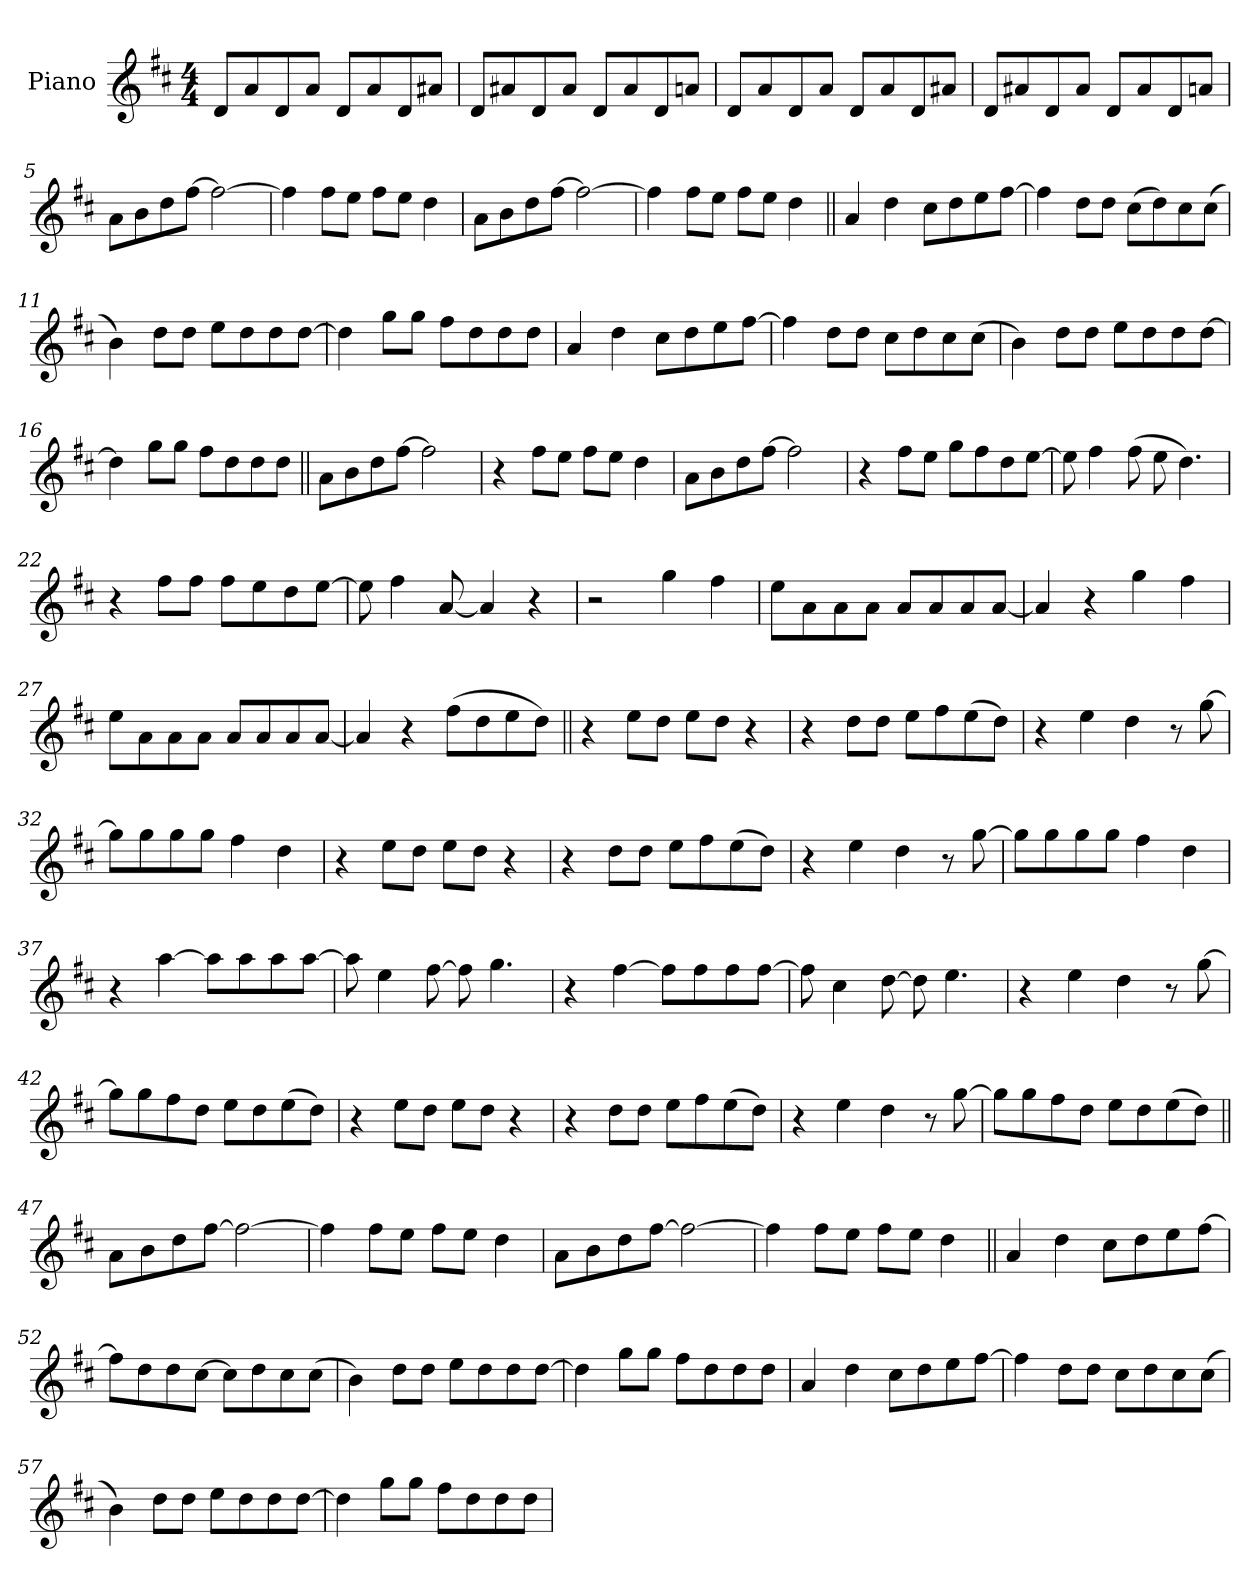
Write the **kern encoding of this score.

**kern
*part1
*staff1
*I"Piano
*I'Pno.
*clefG2
*k[f#c#]
*M4/4
*MM137
=1
8d!L
8a!
8d!
8a!J
8d!L
8a!
8d!
8a#X!J
=2
8d!L
8a#X!
8d!
8a#!J
8d!L
8a#!
8d!
8an!J
=3
8d!L
8a!
8d!
8a!J
8d!L
8a!
8d!
8a#X!J
=4
8d!L
8a#X!
8d!
8a#!J
8d!L
8a#!
8d!
8an!J
=5
8a!L
8b!
8dd!
[8ff#!J
2ff#!_
=6
4ff#!]
8ff#!L
8ee!J
8ff#!L
8ee!J
4dd!
=7
8a!L
8b!
8dd!
[8ff#!J
2ff#!_
=8
4ff#!]
8ff#!L
8ee!J
8ff#!L
8ee!J
4dd!
=9||
4a
4dd
8cc#L
8dd
8ee
[8ff#J
=10
4ff#]
8ddL
8ddJ
(8cc#L
8dd)
8cc#
(8cc#J
=11
4b)
8dd!L
8dd!J
8ee!L
8dd!
8dd!
[8dd!J
=12
4dd!]
8gg!L
8gg!J
8ff#!L
8dd!
8dd!
8dd!J
=13
4a
4dd
8cc#L
8dd
8ee
[8ff#J
=14
4ff#]
8ddL
8ddJ
8cc#L
8dd
8cc#
(8cc#J
=15
4b)
8dd!L
8dd!J
8ee!L
8dd!
8dd!
[8dd!J
=16
4dd!]
8gg!L
8gg!J
8ff#!L
8dd!
8dd!
8dd!J
=17||
8aL
8b
8dd
[8ff#J
2ff#]
=18
4r
8ff#L
8eeJ
8ff#L
8eeJ
4dd
=19
8aL
8b
8dd
[8ff#J
2ff#]
=20
4r
8ff#L
8eeJ
8ggL
8ff#
8dd
[8eeJ
=21
8ee]
4ff#
(8ff#
8ee
4.dd)
=22
4r
8ff#L
8ff#J
8ff#L
8ee
8dd
[8eeJ
=23
8ee]
4ff#
[8a
4a]
4r
=24
2r
4gg
4ff#
=25
8eeL
8a
8a
8aJ
8aL
8a
8a
[8aJ
=26
4a]
4r
4gg
4ff#
=27
8eeL
8a
8a
8aJ
8aL
8a
8a
[8aJ
=28
4a]
4r
(8ff#L
8dd
8ee
8ddJ)
=29||
4r
8eeL
8ddJ
8eeL
8ddJ
4r
=30
4r
8ddL
8ddJ
8eeL
8ff#
(8ee
8ddJ)
=31
4r
4ee
4dd
8r
[8gg
=32
8ggL]
8gg
8gg
8ggJ
4ff#
4dd
=33
4r
8eeL
8ddJ
8eeL
8ddJ
4r
=34
4r
8ddL
8ddJ
8eeL
8ff#
(8ee
8ddJ)
=35
4r
4ee
4dd
8r
[8gg
=36
8ggL]
8gg
8gg
8ggJ
4ff#
4dd
=37
4r
[4aa
8aaL]
8aa
8aa
[8aaJ
=38
8aa]
4ee
[8ff#
8ff#]
4.gg
=39
4r
[4ff#
8ff#L]
8ff#
8ff#
[8ff#J
=40
8ff#]
4cc#
[8dd
8dd]
4.ee
=41
4r
4ee
4dd
8r
[8gg
=42
8ggL]
8gg
8ff#
8ddJ
8eeL
8dd
(8ee
8ddJ)
=43
4r
8eeL
8ddJ
8eeL
8ddJ
4r
=44
4r
8ddL
8ddJ
8eeL
8ff#
(8ee
8ddJ)
=45
4r
4ee
4dd
8r
[8gg
=46
8ggL]
8gg
8ff#
8ddJ
8eeL
8dd
(8ee
8ddJ)
=47||
8a!L
8b!
8dd!
[8ff#!J
2ff#!_
=48
4ff#!]
8ff#!L
8ee!J
8ff#!L
8ee!J
4dd!
=49
8a!L
8b!
8dd!
[8ff#!J
2ff#!_
=50
4ff#!]
8ff#!L
8ee!J
8ff#!L
8ee!J
4dd!
=51||
4a
4dd
8cc#L
8dd
8ee
[8ff#J
=52
8ff#L]
8dd
8dd
[8cc#J
8cc#L]
8dd
8cc#
(8cc#J
=53
4b)
8dd!L
8dd!J
8ee!L
8dd!
8dd!
[8dd!J
=54
4dd!]
8gg!L
8gg!J
8ff#!L
8dd!
8dd!
8dd!J
=55
4a
4dd
8cc#L
8dd
8ee
[8ff#J
=56
4ff#]
8ddL
8ddJ
8cc#L
8dd
8cc#
(8cc#J
=57
4b)
8dd!L
8dd!J
8ee!L
8dd!
8dd!
[8dd!J
=58
4dd!]
8gg!L
8gg!J
8ff#!L
8dd!
8dd!
8dd!J
=
*-
